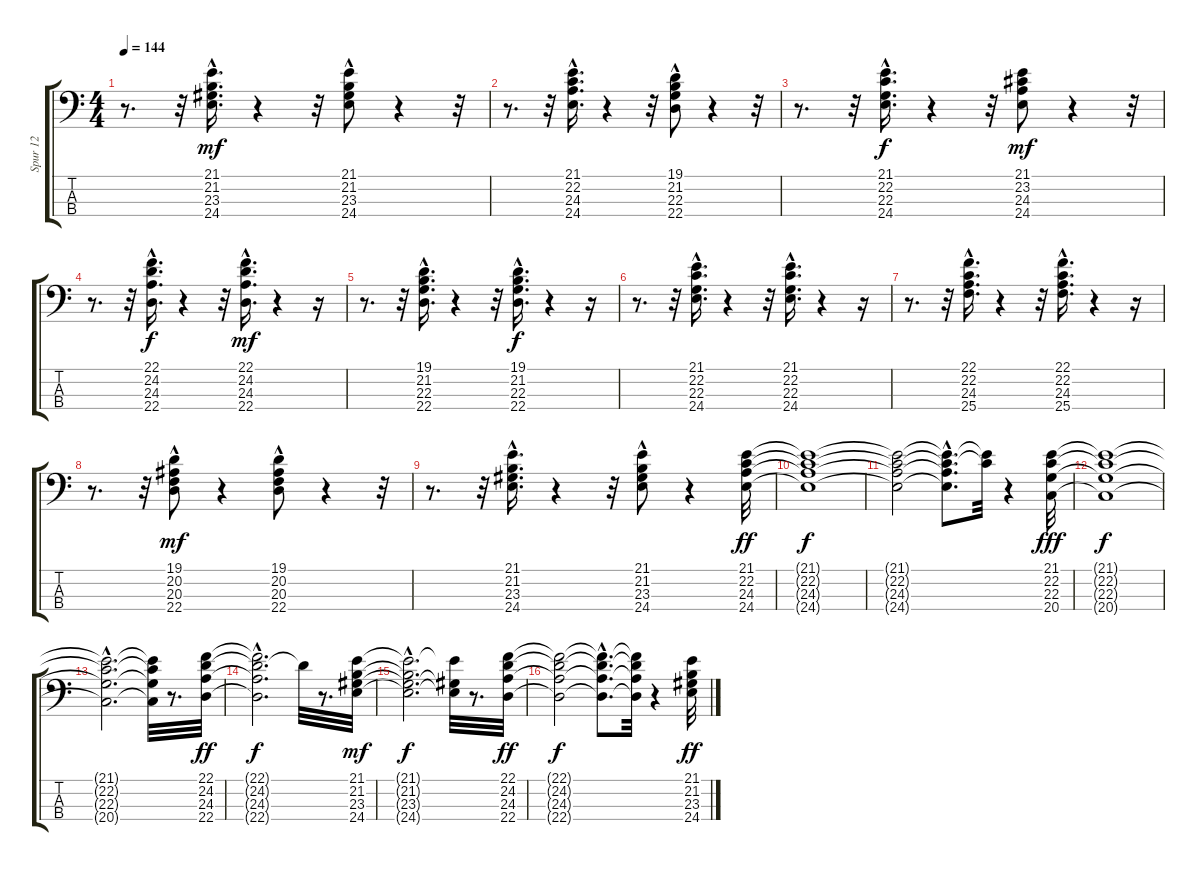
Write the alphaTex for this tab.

\track ("Spur 12" "Spur 12") {instrument acousticgrandpiano}
\staff {score tabs}
\tuning (G2 D2 A1 E1) {hide}
\ts (4 4)
\tempo 144
\clef f4
\ks c
r.8{d dy mf} r.32 (21.1{hac} 21.2{hac} 23.3 24.4{hac}).16{d} r.4 r.32 (21.1 21.2{hac} 23.3{hac} 24.4{hac}).8 r.4 r.32 |
r.8{d} r.32 (21.1{hac} 22.2{hac} 24.3{hac} 24.4{hac}).16{d} r.4 r.32 (19.1 21.2{hac} 22.3 22.4).8 r.4 r.32 |
r.8{d} r.32 (21.1{hac} 22.2{hac} 22.3{hac} 24.4{hac}).16{d dy f} r.4 r.32 (21.1 23.2 24.3 24.4).8{dy mf} r.4 r.32 |
r.8{d} r.32 (22.1{hac} 24.2{hac} 24.3 22.4).16{d dy f} r.4 r.32 (22.1{hac} 24.2{hac} 24.3{hac} 22.4{hac}).16{d dy mf} r.4 r.16 |
r.8{d} r.32 (19.1{hac} 21.2{hac} 22.3 22.4).16{d} r.4 r.32 (19.1{hac} 21.2{hac} 22.3{hac} 22.4{hac}).16{d dy f} r.4 r.16 |
r.8{d} r.32 (21.1{hac} 22.2{hac} 22.3 24.4).16{d} r.4 r.32 (21.1{hac} 22.2{hac} 22.3 24.4{hac}).16{d} r.4 r.16 |
r.8{d} r.32 (22.1{hac} 22.2{hac} 24.3 25.4).16{d} r.4 r.32 (22.1{hac} 22.2{hac} 24.3 25.4).16{d} r.4 r.16 |
r.8{d} r.32 (19.1{hac} 20.2{hac} 20.3{hac} 22.4).8{dy mf} r.4 (19.1{hac} 20.2{hac} 20.3 22.4).8 r.4 r.32 |
r.8{d} r.32 (21.1{hac} 21.2{hac} 23.3 24.4{hac}).16{d} r.4 r.32 (21.1 21.2{hac} 23.3{hac} 24.4{hac}).8 r.4 (21.1 22.2 24.3 24.4).32{dy ff} |
(21.1{t} 22.2{t} 24.3{t} 24.4{t}).1{dy f} |
(21.1{t} 22.2{t} 24.3{t} 24.4{t}).2 (21.1{hac t} 22.2{hac t} 24.3{hac t} 24.4{hac t}).8{d} (21.1{t} 22.2{t}).32 r.4 (21.1 22.2 22.3 20.4).32{dy fff} |
(21.1{t} 22.2{t} 22.3{t} 20.4{t}).1{dy f} |
(21.1{hac t} 22.2{hac t} 22.3{hac t} 20.4{hac t}).2{d} (21.1{t} 22.2{t} 22.3{t} 20.4{t}).32 r.8{d} (22.1 24.2 24.3 22.4).32{dy ff} |
(22.1{hac t} 24.2{hac t} 24.3{hac t} 22.4{hac t}).2{d dy f} 24.2{t}.32 r.8{d} (21.1 21.2 23.3 24.4).32{dy mf} |
(21.1{hac t} 21.2{hac t} 23.3{hac t} 24.4{hac t}).2{d dy f} (21.1{t} 23.3{t} 24.4{t}).32 r.8{d} (22.1 24.2 24.3 22.4).32{dy ff} |
(22.1{t} 24.2{t} 24.3{t} 22.4{t}).2{dy f} (22.1{hac t} 24.2{hac t} 24.3{hac t} 22.4{hac t}).8{d} (22.1{t} 24.2{t} 24.3{t} 22.4{t}).32 r.4 (21.1 21.2 23.3 24.4).32{dy ff}
